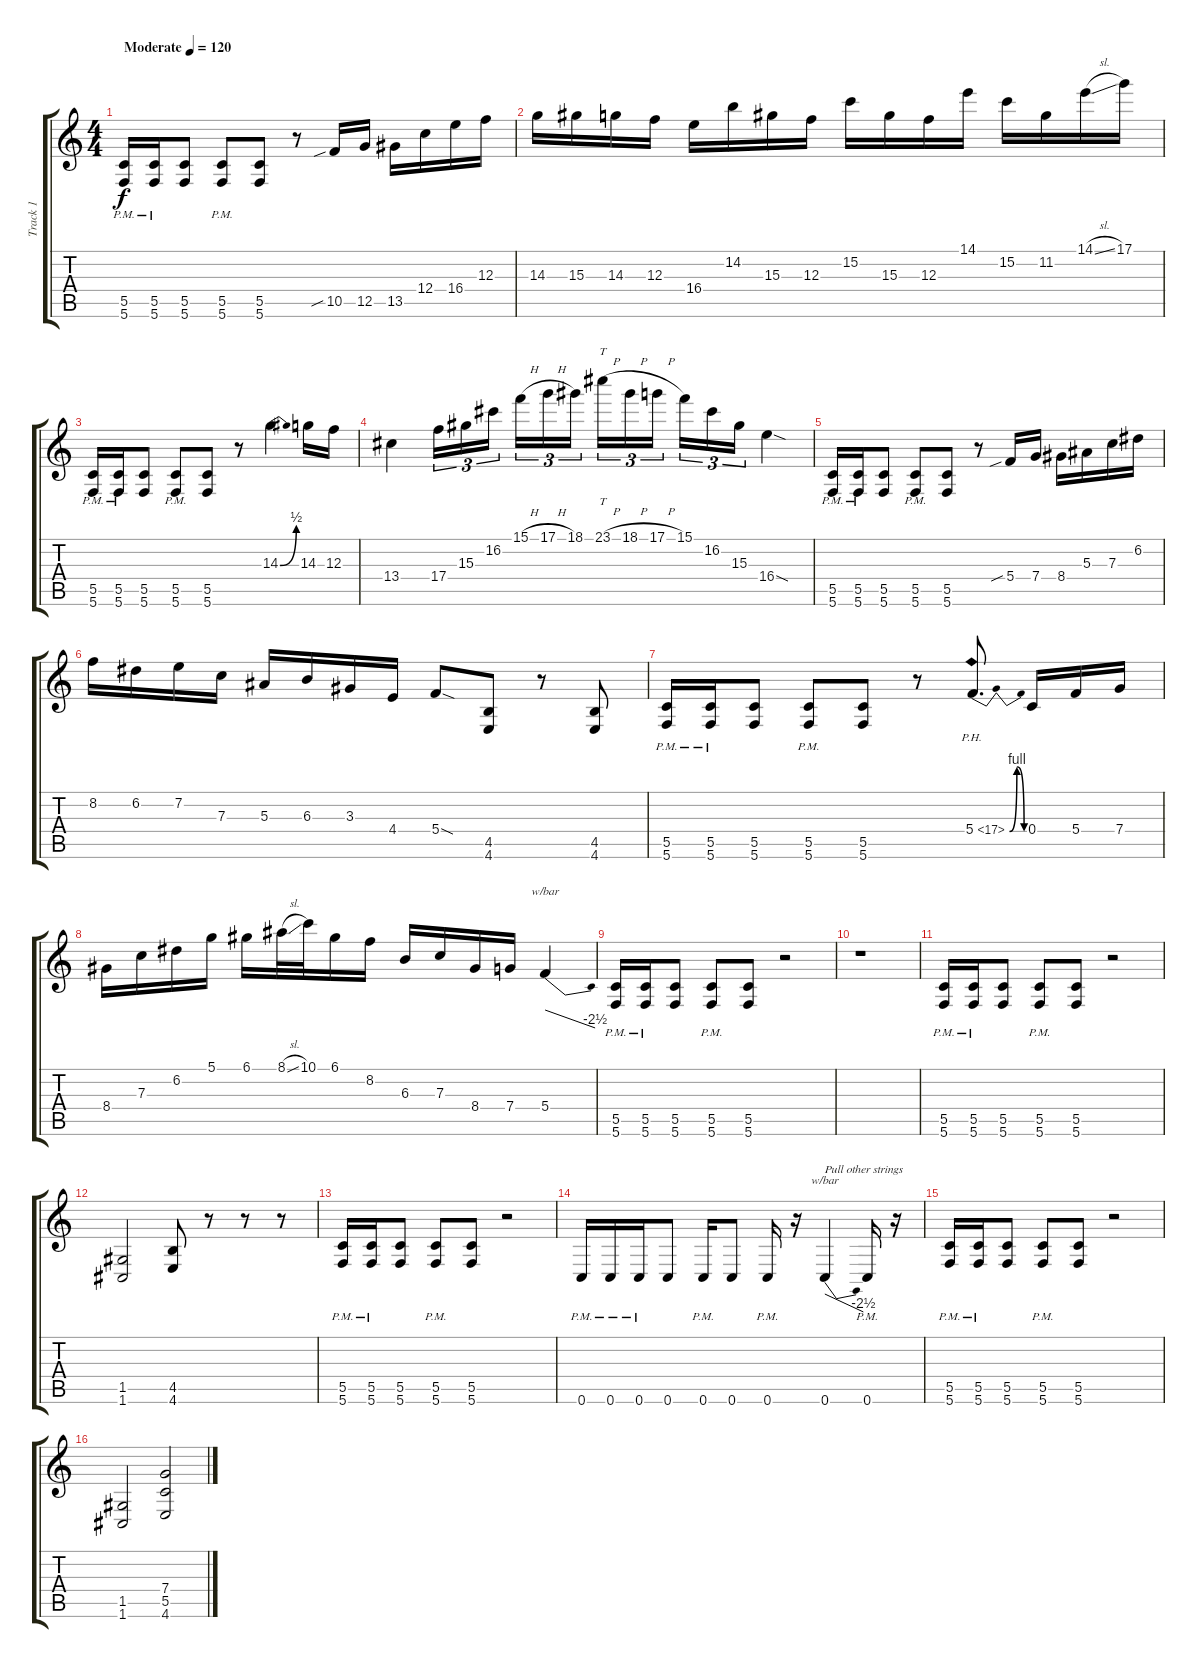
\track ("Track 1" "Track 1") {instrument distortionguitar}
\staff {score tabs}
\tuning (D4 A3 F3 C3 G2 C2) {hide}
\ts (4 4)
\tempo (120 "Moderate")
\clef g2
\ks c
(5.5{pm} 5.6{pm}).16{dy f instrument distortionguitar} (5.5{pm} 5.6{pm}).16 (5.5 5.6).8 (5.5{pm} 5.6{pm}).8 (5.5 5.6).8 r.8 10.5{sib}.16 12.5.16 13.5.16 12.4.16 16.4.16 12.3.16 |
14.3.16 15.3.16 14.3.16 12.3.16 16.4.16 14.2.16 15.3.16 12.3.16 15.2.16 15.3.16 12.3.16 14.1.16 15.2.16 11.2.16 14.1{sl}.16 17.1.16 |
(5.5{pm} 5.6{pm}).16 (5.5{pm} 5.6{pm}).16 (5.5 5.6).8 (5.5{pm} 5.6{pm}).8 (5.5 5.6).8 r.8 14.3{be (bend 0 0 60 2)}.4 14.3.16 12.3.16 |
13.4.4 17.4.16{tu (3 2)} 15.3.16{tu (3 2)} 16.2.16{tu (3 2) beam splitsecondary} 15.1{h}.16{tu (3 2)} 17.1{h}.16{tu (3 2)} 18.1.16{tu (3 2)} 23.1{h}.16{tt tu (3 2)} 18.1{h}.16{tu (3 2)} 17.1{h}.16{tu (3 2) beam splitsecondary} 15.1.16{tu (3 2)} 16.2.16{tu (3 2)} 15.3.16{tu (3 2)} 16.4{sod}.4 |
(5.5{pm} 5.6{pm}).16 (5.5{pm} 5.6{pm}).16 (5.5 5.6).8 (5.5{pm} 5.6{pm}).8 (5.5 5.6).8 r.8 5.4{sib}.16 7.4.16 8.4.16 5.3.16 7.3.16 6.2.16 |
8.2.16 6.2.16 7.2.16 7.3.16 5.3.16 6.3.16 3.3.16 4.4.16 5.4{sod}.8 (4.5 4.6).8 r.8 (4.5 4.6).8 |
(5.5{pm} 5.6{pm}).16 (5.5{pm} 5.6{pm}).16 (5.5 5.6).8 (5.5{pm} 5.6{pm}).8 (5.5 5.6).8 r.8 5.4{be (bendrelease 0 0 20 4 36 4 60 0) ph 12}.8{d} 0.4.16 5.4.16 7.4.16 |
8.4.16 7.3.16 6.2.16 5.1.16 6.1.16 8.1{sl}.32 10.1.32 6.1.16 8.2.16 6.3.16 7.3.16 8.4.16 7.4.16 5.4.4{tbe (dive default 0 0 60 -10)} |
(5.5{pm} 5.6{pm}).16 (5.5{pm} 5.6{pm}).16 (5.5 5.6).8 (5.5{pm} 5.6{pm}).8 (5.5 5.6).8 r.2 |
r.1 |
(5.5{pm} 5.6{pm}).16 (5.5{pm} 5.6{pm}).16 (5.5 5.6).8 (5.5{pm} 5.6{pm}).8 (5.5 5.6).8 r.2 |
(1.5 1.6).2 (4.5 4.6).8 r.8 r.8 r.8 |
(5.5{pm} 5.6{pm}).16 (5.5{pm} 5.6{pm}).16 (5.5 5.6).8 (5.5{pm} 5.6{pm}).8 (5.5 5.6).8 r.2 |
0.6{pm}.16 0.6{pm}.16 0.6{pm}.16 0.6.8 0.6{pm}.16 0.6.8 0.6{pm}.16 r.16 0.6.4{tbe (dive default 0 0 60 -10) txt "Pull other strings"} 0.6{pm}.16 r.16 |
(5.5{pm} 5.6{pm}).16 (5.5{pm} 5.6{pm}).16 (5.5 5.6).8 (5.5{pm} 5.6{pm}).8 (5.5 5.6).8 r.2 |
(1.5 1.6).2 (7.4 5.5 4.6).2
